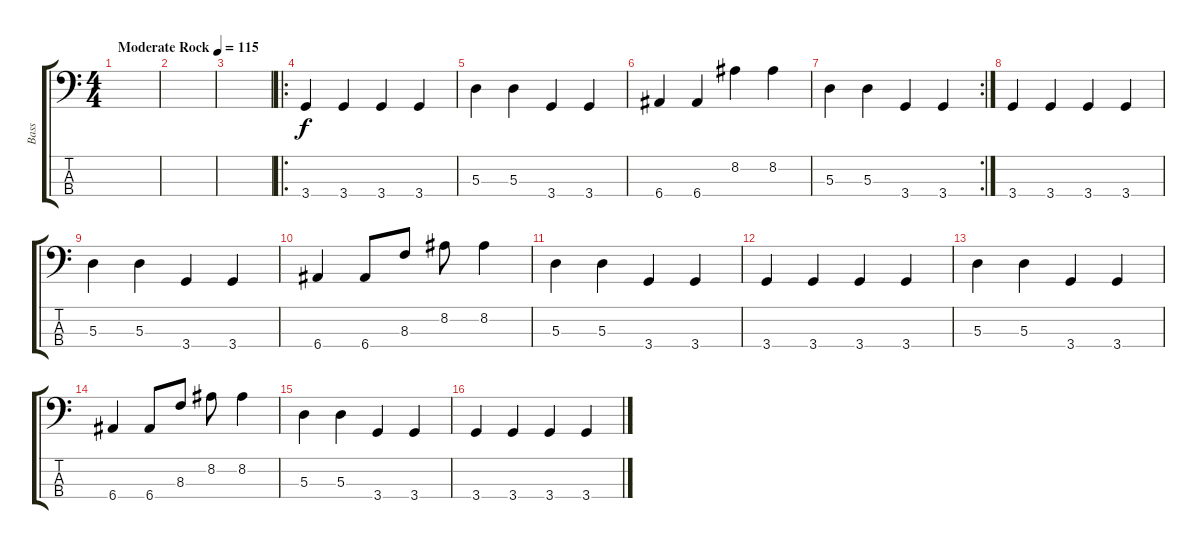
\track ("Bass" "Bass") {instrument electricbassfinger}
\staff {score tabs}
\tuning (G2 D2 A1 E1) {hide}
\ts (4 4)
\tempo (115 "Moderate Rock")
\clef f4
\ks c
|
|
|
\ro
3.4.4 3.4.4 3.4.4 3.4.4 |
5.3.4 5.3.4 3.4.4 3.4.4 |
6.4.4 6.4.4 8.2.4 8.2.4 |
\rc 2
5.3.4 5.3.4 3.4.4 3.4.4 |
3.4.4 3.4.4 3.4.4 3.4.4 |
5.3.4 5.3.4 3.4.4 3.4.4 |
6.4.4 6.4.8 8.3.8 8.2.8 8.2.4 |
5.3.4 5.3.4 3.4.4 3.4.4 |
3.4.4 3.4.4 3.4.4 3.4.4 |
5.3.4 5.3.4 3.4.4 3.4.4 |
6.4.4 6.4.8 8.3.8 8.2.8 8.2.4 |
5.3.4 5.3.4 3.4.4 3.4.4 |
3.4.4 3.4.4 3.4.4 3.4.4
